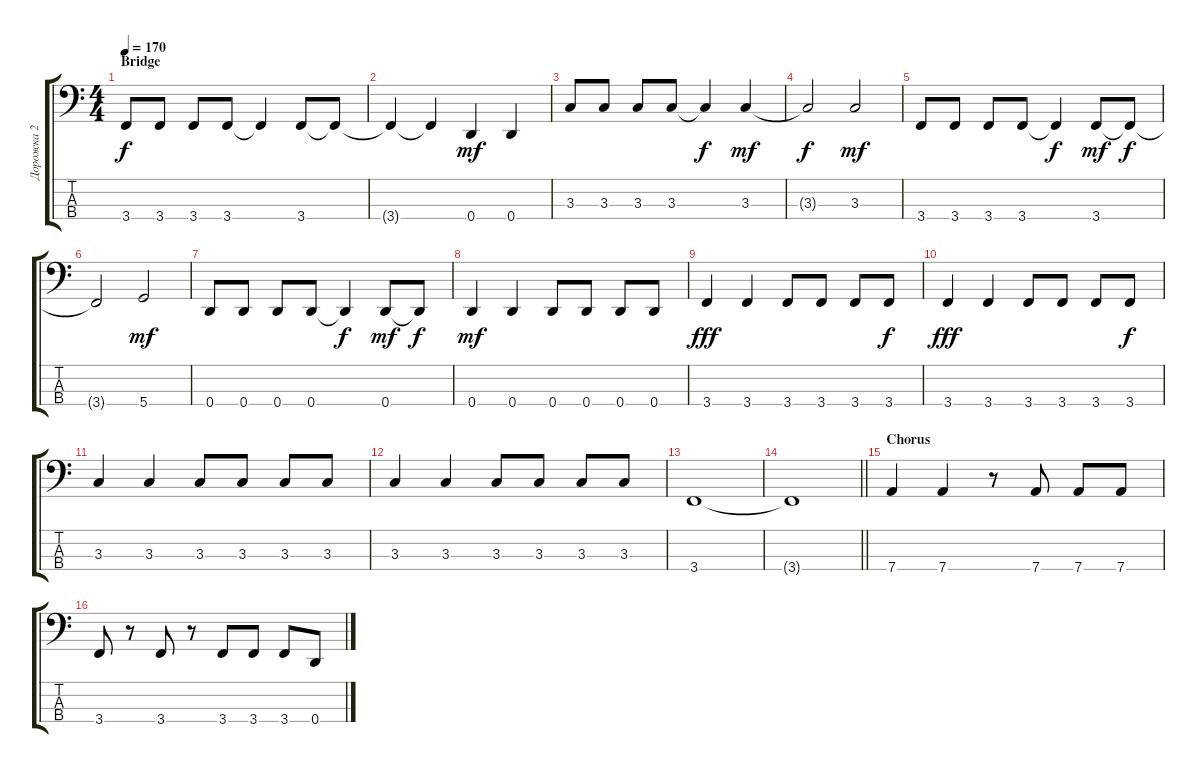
\track ("Дорожка 2" "Дорожка 2") {instrument electricbassfinger}
\staff {score tabs}
\tuning (G2 D2 A1 D1) {hide}
\ts (4 4)
\section ("" "Bridge")
\tempo 170
\clef f4
\ks c
3.4.8{dy f} 3.4.8 3.4.8 3.4.8 3.4{t}.4 3.4.8 3.4{t}.8 |
3.4{t}.4 3.4{t}.4 0.4.4{dy mf} 0.4.4 |
3.3.8 3.3.8 3.3.8 3.3.8 3.3{t}.4{dy f} 3.3.4{dy mf} |
3.3{t}.2{dy f} 3.3.2{dy mf} |
3.4.8 3.4.8 3.4.8 3.4.8 3.4{t}.4{dy f} 3.4.8{dy mf} 3.4{t}.8{dy f} |
3.4{t}.2 5.4.2{dy mf} |
0.4.8 0.4.8 0.4.8 0.4.8 0.4{t}.4{dy f} 0.4.8{dy mf} 0.4{t}.8{dy f} |
0.4.4{dy mf} 0.4.4 0.4.8 0.4.8 0.4.8 0.4.8 |
3.4.4{dy fff} 3.4.4 3.4.8 3.4.8 3.4.8 3.4.8{dy f} |
3.4.4{dy fff} 3.4.4 3.4.8 3.4.8 3.4.8 3.4.8{dy f} |
3.3.4 3.3.4 3.3.8 3.3.8 3.3.8 3.3.8 |
3.3.4 3.3.4 3.3.8 3.3.8 3.3.8 3.3.8 |
3.4.1 |
\barLineRight lightlight
3.4{t}.1 |
\section ("" "Chorus")
7.4.4 7.4.4 r.8 7.4.8 7.4.8 7.4.8 |
3.4.8 r.8 3.4.8 r.8 3.4.8 3.4.8 3.4.8 0.4.8
